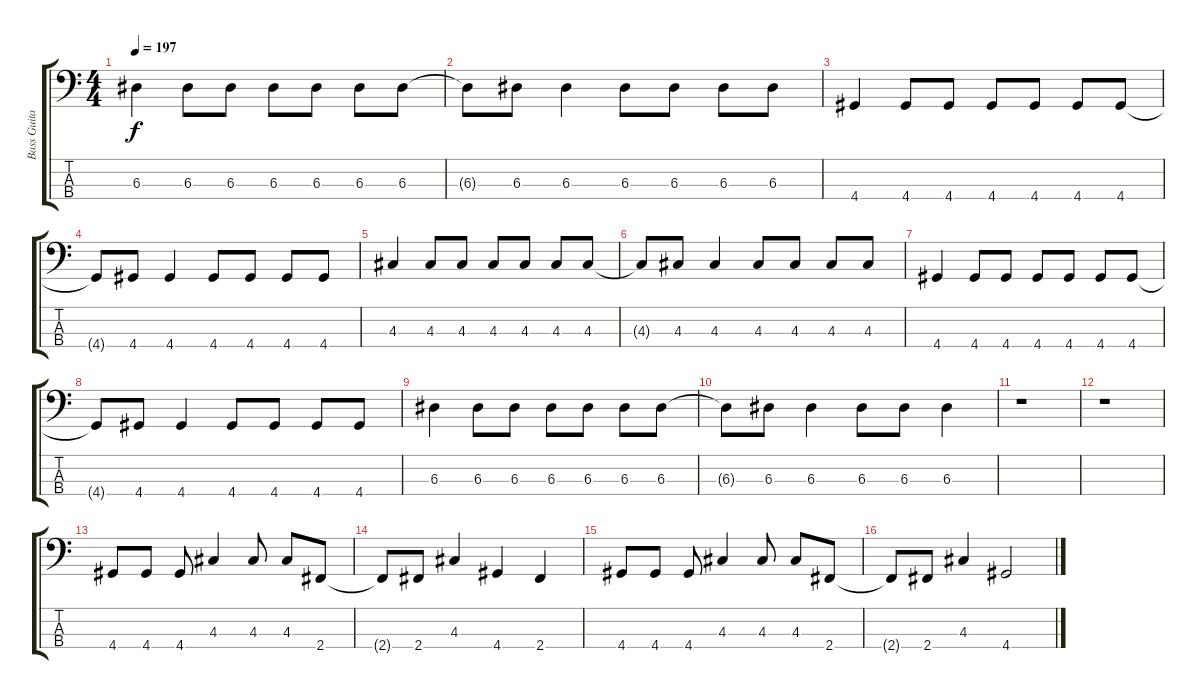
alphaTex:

\track ("Bass Guitar" "Bass Guita") {instrument electricbasspick}
\staff {score tabs}
\tuning (G2 D2 A1 E1) {hide}
\ts (4 4)
\tempo 197
\clef f4
\ks c
6.3.4{dy f} 6.3.8 6.3.8 6.3.8 6.3.8 6.3.8 6.3.8 |
6.3{t}.8 6.3.8 6.3.4 6.3.8 6.3.8 6.3.8 6.3.8 |
4.4.4 4.4.8 4.4.8 4.4.8 4.4.8 4.4.8 4.4.8 |
4.4{t}.8 4.4.8 4.4.4 4.4.8 4.4.8 4.4.8 4.4.8 |
4.3.4 4.3.8 4.3.8 4.3.8 4.3.8 4.3.8 4.3.8 |
4.3{t}.8 4.3.8 4.3.4 4.3.8 4.3.8 4.3.8 4.3.8 |
4.4.4 4.4.8 4.4.8 4.4.8 4.4.8 4.4.8 4.4.8 |
4.4{t}.8 4.4.8 4.4.4 4.4.8 4.4.8 4.4.8 4.4.8 |
6.3.4 6.3.8 6.3.8 6.3.8 6.3.8 6.3.8 6.3.8 |
6.3{t}.8 6.3.8 6.3.4 6.3.8 6.3.8 6.3.4 |
r.1 |
r.1 |
4.4.8 4.4.8 4.4.8 4.3.4 4.3.8 4.3.8 2.4.8 |
2.4{t}.8 2.4.8 4.3.4 4.4.4 2.4.4 |
4.4.8 4.4.8 4.4.8 4.3.4 4.3.8 4.3.8 2.4.8 |
2.4{t}.8 2.4.8 4.3.4 4.4.2
